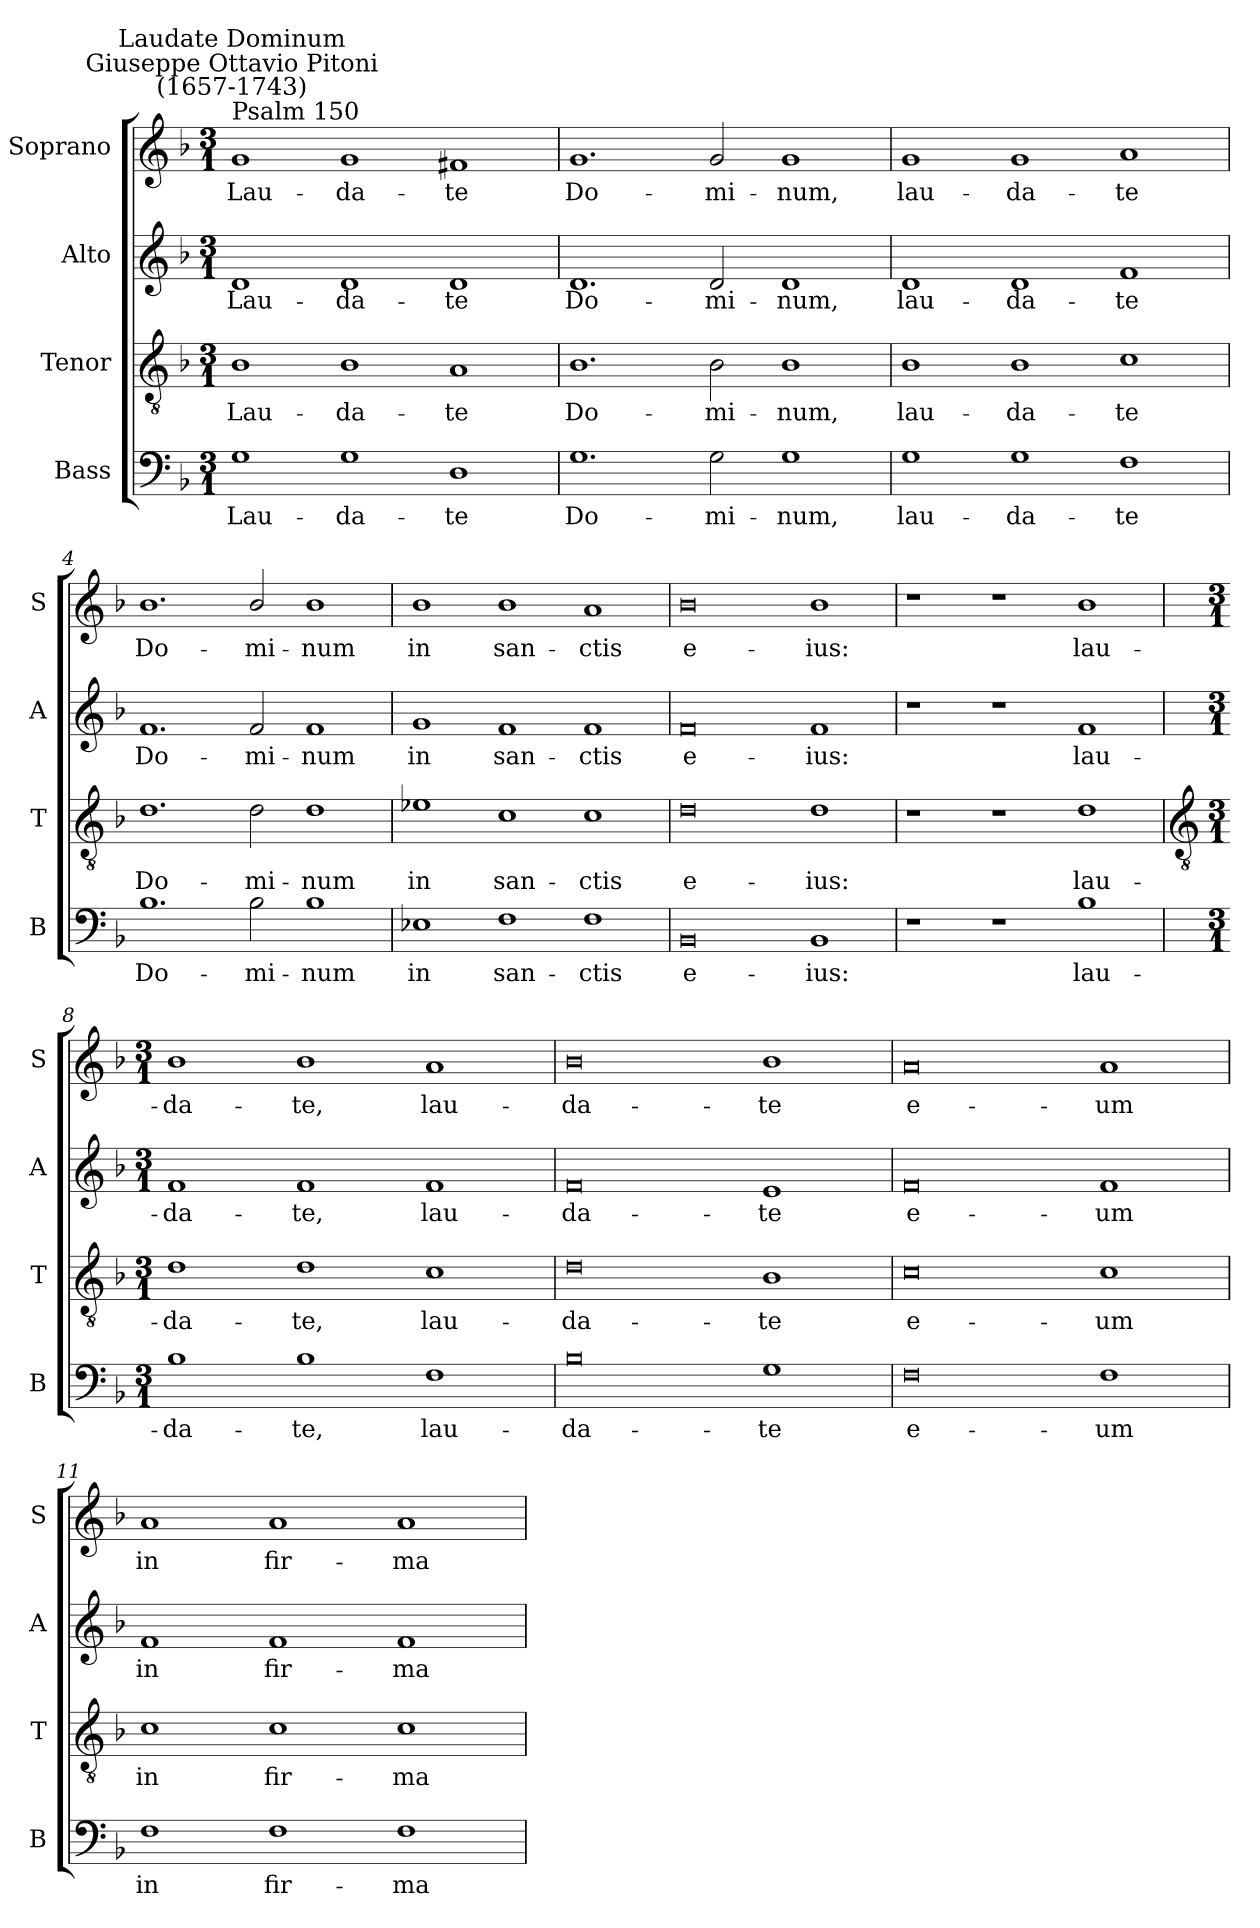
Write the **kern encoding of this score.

**kern	**text	**kern	**text	**kern	**text	**kern	**text
*part4	*part4	*part3	*part3	*part2	*part2	*part1	*part1
*staff4	*staff4	*staff3	*staff3	*staff2	*staff2	*staff1	*staff1
*I"Bass	*	*I"Tenor	*	*I"Alto	*	*I"Soprano	*
*I'B	*	*I'T	*	*I'A	*	*I'S	*
*clefF4	*	*clefGv2	*	*clefG2	*	*clefG2	*
*k[b-]	*	*k[b-]	*	*k[b-]	*	*k[b-]	*
*F:	*	*F:	*	*F:	*	*F:	*
*M3/1	*	*M3/1	*	*M3/1	*	*M3/1	*
=1	=1	=1	=1	=1	=1	=1	=1
!	!	!	!	!	!	!LO:TX:a:t=Psalm 150	!
!	!	!	!	!	!	!LO:TX:a:cj:t=Giuseppe Ottavio Pitoni\n(1657-1743)	!
!	!	!	!	!	!	!LO:TX:a:cj:t=Laudate Dominum	!
!	!LO:LY:b	!	!LO:LY:b	!	!LO:LY:b	!	!LO:LY:b
1G	Lau-	1B-	Lau-	1d	Lau-	1g	Lau-
!	!LO:LY:b	!	!LO:LY:b	!	!LO:LY:b	!	!LO:LY:b
1G	-da-	1B-	-da-	1d	-da-	1g	-da-
!	!LO:LY:b	!	!LO:LY:b	!	!LO:LY:b	!	!LO:LY:b
1D	-te	1A	-te	1d	-te	1f#X	-te
=2	=2	=2	=2	=2	=2	=2	=2
!	!LO:LY:b	!	!LO:LY:b	!	!LO:LY:b	!	!LO:LY:b
1.G	Do-	1.B-	Do-	1.d	Do-	1.g	Do-
!	!LO:LY:b	!	!LO:LY:b	!	!LO:LY:b	!	!LO:LY:b
2G	-mi-	2B-	-mi-	2d	-mi-	2g	-mi-
!	!LO:LY:b	!	!LO:LY:b	!	!LO:LY:b	!	!LO:LY:b
1G	-num,	1B-	-num,	1d	-num,	1g	-num,
=3	=3	=3	=3	=3	=3	=3	=3
!	!LO:LY:b	!	!LO:LY:b	!	!LO:LY:b	!	!LO:LY:b
1G	lau-	1B-	lau-	1d	lau-	1g	lau-
!	!LO:LY:b	!	!LO:LY:b	!	!LO:LY:b	!	!LO:LY:b
1G	-da-	1B-	-da-	1d	-da-	1g	-da-
!	!LO:LY:b	!	!LO:LY:b	!	!LO:LY:b	!	!LO:LY:b
1F	-te	1c	-te	1f	-te	1a	-te
=4	=4	=4	=4	=4	=4	=4	=4
!	!LO:LY:b	!	!LO:LY:b	!	!LO:LY:b	!	!LO:LY:b
1.B-	Do-	1.d	Do-	1.f	Do-	1.b-	Do-
!	!LO:LY:b	!	!LO:LY:b	!	!LO:LY:b	!	!LO:LY:b
2B-	-mi-	2d	-mi-	2f	-mi-	2b-/	-mi-
!	!LO:LY:b	!	!LO:LY:b	!	!LO:LY:b	!	!LO:LY:b
1B-	-num	1d	-num	1f	-num	1b-	-num
=5	=5	=5	=5	=5	=5	=5	=5
!	!LO:LY:b	!	!LO:LY:b	!	!LO:LY:b	!	!LO:LY:b
1E-X	in	1e-X	in	1g	in	1b-	in
!	!LO:LY:b	!	!LO:LY:b	!	!LO:LY:b	!	!LO:LY:b
1F	san-	1c	san-	1f	san-	1b-	san-
!	!LO:LY:b	!	!LO:LY:b	!	!LO:LY:b	!	!LO:LY:b
1F	-ctis	1c	-ctis	1f	-ctis	1a	-ctis
=6	=6	=6	=6	=6	=6	=6	=6
!	!LO:LY:b	!	!LO:LY:b	!	!LO:LY:b	!	!LO:LY:b
0BB-	e-	0d	e-	0f	e-	0b-	e-
!	!LO:LY:b	!	!LO:LY:b	!	!LO:LY:b	!	!LO:LY:b
1BB-	-ius:	1d	-ius:	1f	-ius:	1b-	-ius:
=7	=7	=7	=7	=7	=7	=7	=7
1r	.	1r	.	1r	.	1r	.
1r	.	1r	.	1r	.	1r	.
!	!LO:LY:b	!	!LO:LY:b	!	!LO:LY:b	!	!LO:LY:b
1B-	lau-	1d	lau-	1f	lau-	1b-	lau-
!!LO:LB:g=z
=8	=8	=8	=8	=8	=8	=8	=8
*	*	*clefGv2	*	*	*	*	*
*M3/1	*	*M3/1	*	*M3/1	*	*M3/1	*
!	!LO:LY:b	!	!LO:LY:b	!	!LO:LY:b	!	!LO:LY:b
1B-	-da-	1d	-da-	1f	-da-	1b-	-da-
!	!LO:LY:b	!	!LO:LY:b	!	!LO:LY:b	!	!LO:LY:b
1B-	-te,	1d	-te,	1f	-te,	1b-	-te,
!	!LO:LY:b	!	!LO:LY:b	!	!LO:LY:b	!	!LO:LY:b
1F	lau-	1c	lau-	1f	lau-	1a	lau-
=9	=9	=9	=9	=9	=9	=9	=9
!	!LO:LY:b	!	!LO:LY:b	!	!LO:LY:b	!	!LO:LY:b
0B-	-da-	0d	-da-	0f	-da-	0b-	-da-
!	!LO:LY:b	!	!LO:LY:b	!	!LO:LY:b	!	!LO:LY:b
1G	-te	1B-	-te	1e	-te	1b-	-te
=10	=10	=10	=10	=10	=10	=10	=10
!	!LO:LY:b	!	!LO:LY:b	!	!LO:LY:b	!	!LO:LY:b
0F	e-	0c	e-	0f	e-	0a	e-
!	!LO:LY:b	!	!LO:LY:b	!	!LO:LY:b	!	!LO:LY:b
1F	-um	1c	-um	1f	-um	1a	-um
=11	=11	=11	=11	=11	=11	=11	=11
!	!LO:LY:b	!	!LO:LY:b	!	!LO:LY:b	!	!LO:LY:b
1F	in	1c	in	1f	in	1a	in
!	!LO:LY:b	!	!LO:LY:b	!	!LO:LY:b	!	!LO:LY:b
1F	fir-	1c	fir-	1f	fir-	1a	fir-
!	!LO:LY:b	!	!LO:LY:b	!	!LO:LY:b	!	!LO:LY:b
1F	-ma-	1c	-ma-	1f	-ma-	1a	-ma-
=	=	=	=	=	=	=	=
*-	*-	*-	*-	*-	*-	*-	*-
